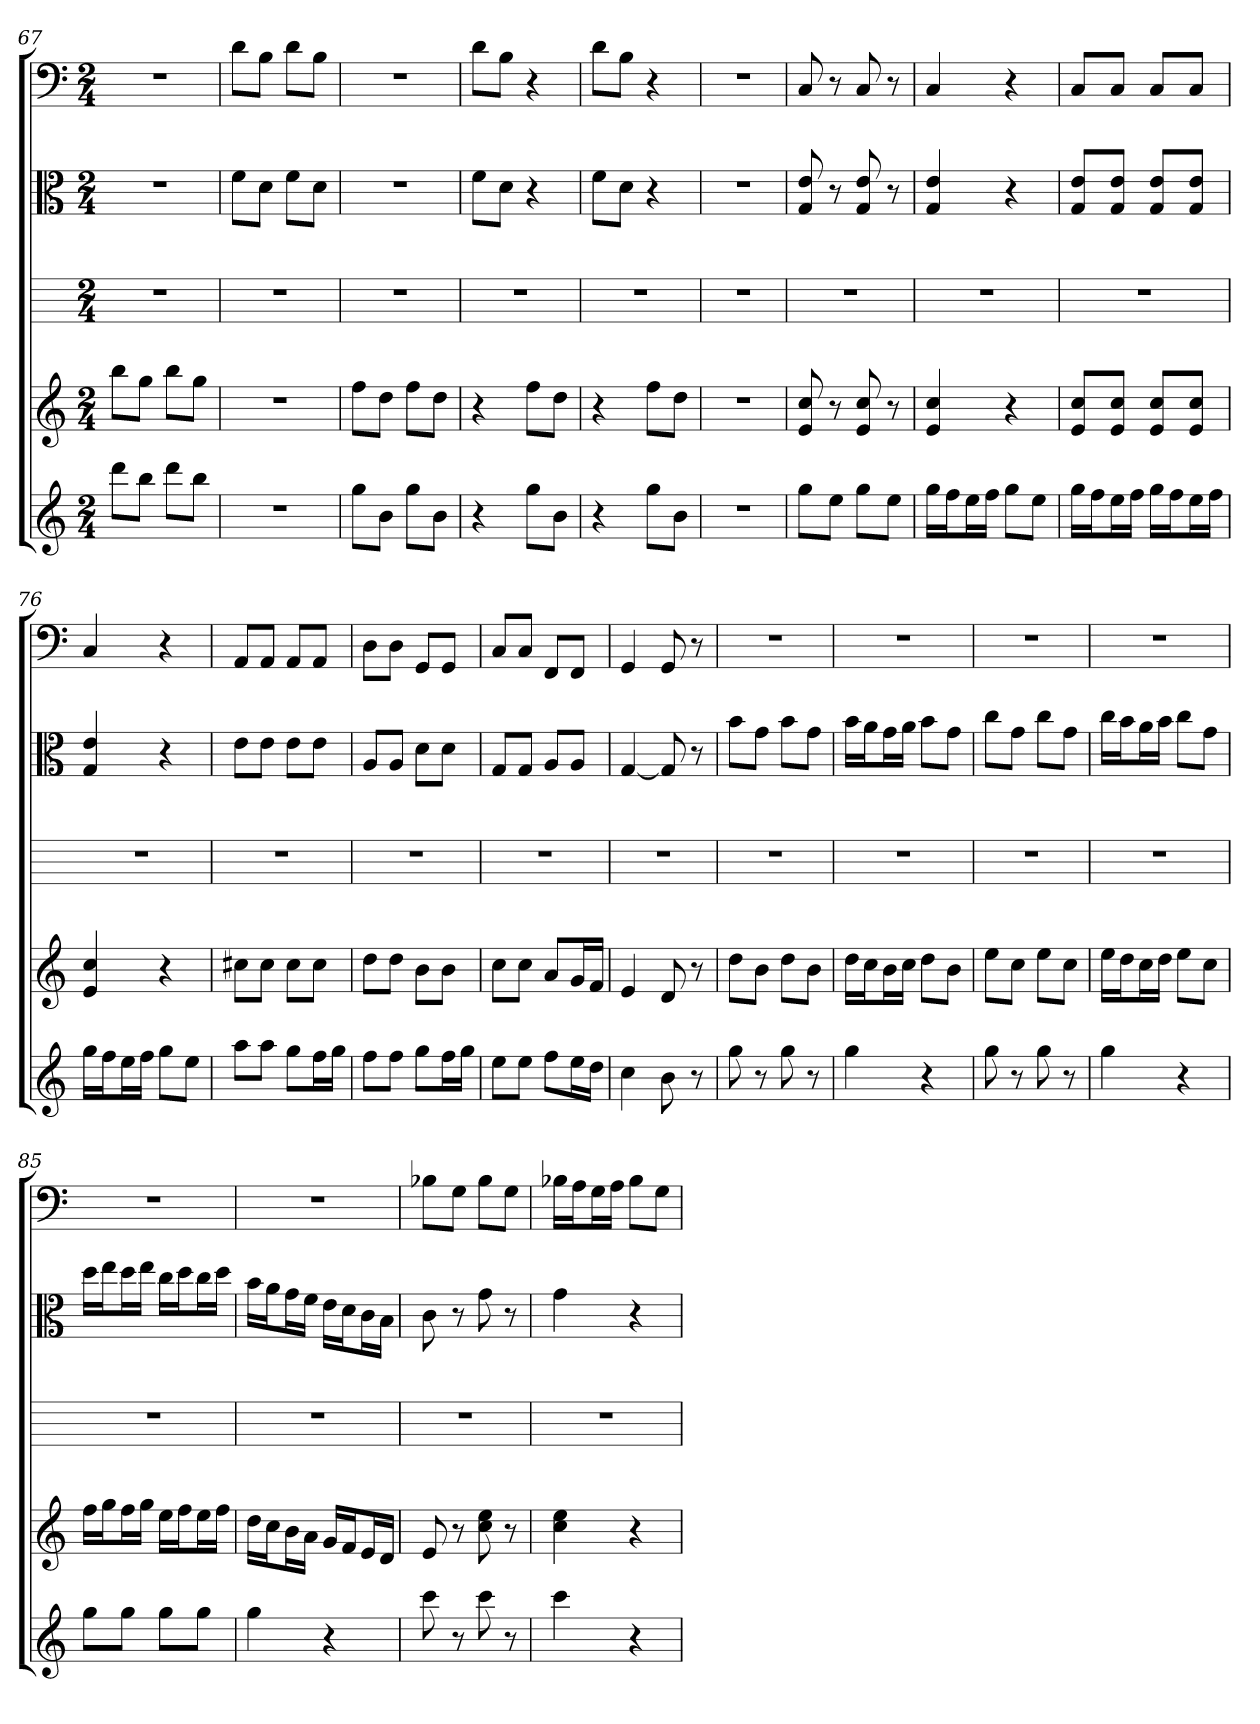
**kern	**kern	**kern	**kern	**kern
*part5	*part4	*part3	*part2	*part1
*staff5	*staff4	*staff3	*staff2	*staff1
*	*	*	*clefC3	*clefF4
*k[]	*k[]	*k[]	*k[]	*k[]
*C:	*C:	*C:	*C:	*C:
*M2/4	*M2/4	*M2/4	*M2/4	*M2/4
=67	=67	=67	=67	=67
8dddL	8bbL	2r	2r	2r
8bbJ	8ggJ	.	.	.
8dddL	8bbL	.	.	.
8bbJ	8ggJ	.	.	.
=68	=68	=68	=68	=68
2r	2r	2r	8f\L	8d\L
.	.	.	8d\J	8B\J
.	.	.	8f\L	8d\L
.	.	.	8d\J	8B\J
=69	=69	=69	=69	=69
8ggL	8ffL	2r	2r	2r
8bJ	8ddJ	.	.	.
8ggL	8ffL	.	.	.
8bJ	8ddJ	.	.	.
=70	=70	=70	=70	=70
4r	4r	2r	8f\L	8d\L
.	.	.	8d\J	8B\J
8ggL	8ffL	.	4r	4r
8bJ	8ddJ	.	.	.
=71	=71	=71	=71	=71
4r	4r	2r	8f\L	8d\L
.	.	.	8d\J	8B\J
8ggL	8ffL	.	4r	4r
8bJ	8ddJ	.	.	.
=72	=72	=72	=72	=72
2r	2r	2r	2r	2r
=73	=73	=73	=73	=73
8ggL	8e 8cc	2r	8G 8e	8C
8eeJ	8r	.	8r	8r
8ggL	8e 8cc	.	8G 8e	8C
8eeJ	8r	.	8r	8r
=74	=74	=74	=74	=74
16ggLL	4e 4cc	2r	4G 4e	4C
16ffJ	.	.	.	.
16eeL	.	.	.	.
16ffJJ	.	.	.	.
8ggL	4r	.	4r	4r
8eeJ	.	.	.	.
=75	=75	=75	=75	=75
16ggLL	8e 8ccL	2r	8G/ 8e/L	8C/L
16ffJ	.	.	.	.
16eeL	8e 8ccJ	.	8G/ 8e/J	8C/J
16ffJJ	.	.	.	.
16ggLL	8e 8ccL	.	8G/ 8e/L	8C/L
16ffJ	.	.	.	.
16eeL	8e 8ccJ	.	8G/ 8e/J	8C/J
16ffJJ	.	.	.	.
=76	=76	=76	=76	=76
16ggLL	4e 4cc	2r	4G 4e	4C
16ffJ	.	.	.	.
16eeL	.	.	.	.
16ffJJ	.	.	.	.
8ggL	4r	.	4r	4r
8eeJ	.	.	.	.
=77	=77	=77	=77	=77
8aaL	8cc#XL	2r	8e\L	8AA/L
8aaJ	8cc#J	.	8e\J	8AA/J
8ggL	8cc#L	.	8e\L	8AA/L
16ffL	8cc#J	.	8e\J	8AA/J
16ggJJ	.	.	.	.
=78	=78	=78	=78	=78
8ffL	8ddL	2r	8A/L	8D\L
8ffJ	8ddJ	.	8A/J	8D\J
8ggL	8bL	.	8d\L	8GG/L
16ffL	8bJ	.	8d\J	8GG/J
16ggJJ	.	.	.	.
=79	=79	=79	=79	=79
8eeL	8ccL	2r	8G/L	8C/L
8eeJ	8ccJ	.	8G/J	8C/J
8ffL	8aL	.	8A/L	8FF/L
16eeL	16gL	.	8A/J	8FF/J
16ddJJ	16fJJ	.	.	.
=80	=80	=80	=80	=80
4cc	4e	2r	[4G	4GG
8b	8d	.	8G]	8GG
8r	8r	.	8r	8r
=81	=81	=81	=81	=81
8gg	8ddL	2r	8b\L	2r
8r	8bJ	.	8g\J	.
8gg	8ddL	.	8b\L	.
8r	8bJ	.	8g\J	.
=82	=82	=82	=82	=82
4gg	16ddLL	2r	16b\LL	2r
.	16ccJ	.	16a\J	.
.	16bL	.	16g\L	.
.	16ccJJ	.	16a\JJ	.
4r	8ddL	.	8b\L	.
.	8bJ	.	8g\J	.
=83	=83	=83	=83	=83
8gg	8eeL	2r	8cc\L	2r
8r	8ccJ	.	8g\J	.
8gg	8eeL	.	8cc\L	.
8r	8ccJ	.	8g\J	.
=84	=84	=84	=84	=84
4gg	16eeLL	2r	16cc\LL	2r
.	16ddJ	.	16b\J	.
.	16ccL	.	16a\L	.
.	16ddJJ	.	16b\JJ	.
4r	8eeL	.	8cc\L	.
.	8ccJ	.	8g\J	.
=85	=85	=85	=85	=85
8ggL	16ffLL	2r	16dd\LL	2r
.	16ggJ	.	16ee\J	.
8ggJ	16ffL	.	16dd\L	.
.	16ggJJ	.	16ee\JJ	.
8ggL	16eeLL	.	16cc\LL	.
.	16ffJ	.	16dd\J	.
8ggJ	16eeL	.	16cc\L	.
.	16ffJJ	.	16dd\JJ	.
=86	=86	=86	=86	=86
4gg	16ddLL	2r	16b\LL	2r
.	16ccJ	.	16a\J	.
.	16bL	.	16g\L	.
.	16aJJ	.	16f\JJ	.
4r	16gLL	.	16e\LL	.
.	16fJ	.	16d\J	.
.	16eL	.	16c\L	.
.	16dJJ	.	16B\JJ	.
=87	=87	=87	=87	=87
8ccc	8e	2r	8c	8B-X\L
8r	8r	.	8r	8G\J
8ccc	8cc 8ee	.	8g	8B-\L
8r	8r	.	8r	8G\J
=88	=88	=88	=88	=88
4ccc	4cc 4ee	2r	4g	16B-X\LL
.	.	.	.	16A\J
.	.	.	.	16G\L
.	.	.	.	16A\JJ
4r	4r	.	4r	8B-\L
.	.	.	.	8G\J
=	=	=	=	=
*-	*-	*-	*-	*-
